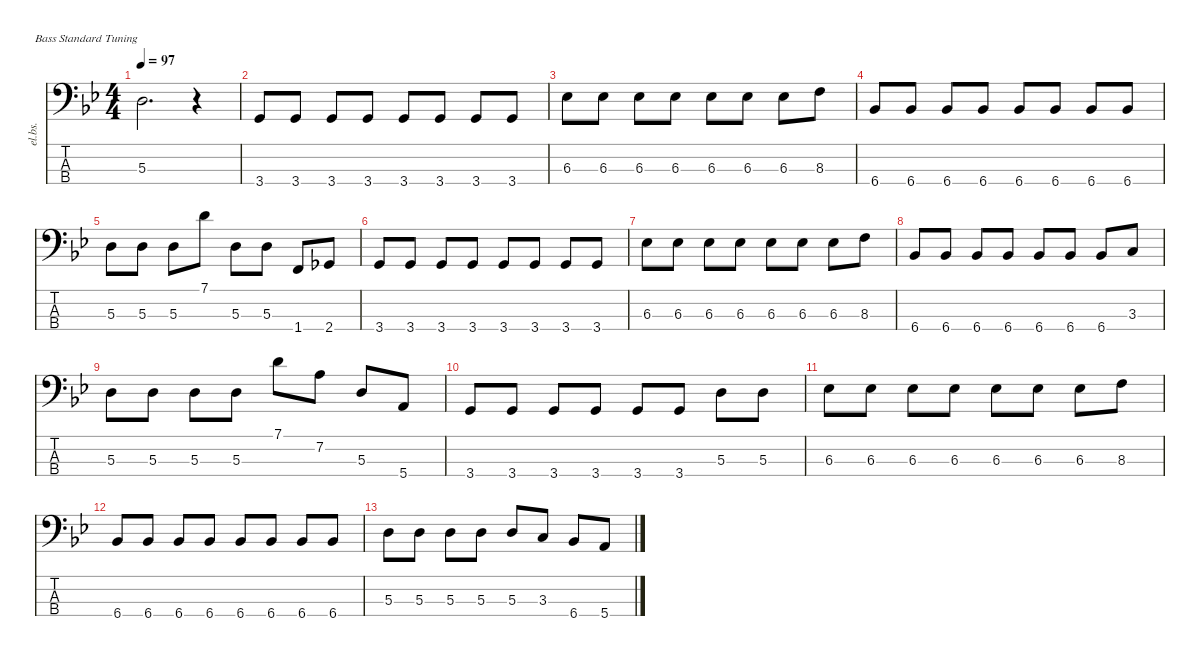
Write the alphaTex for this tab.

\defaultSystemsLayout 4
\hideDynamics
\bracketExtendMode nobrackets
\otherSystemsTrackNameOrientation horizontal
\track ("Electric Bass" "el.bs.") {instrument electricbassfinger}
\staff {score tabs}
\tuning (G2 D2 A1 E1)
\ts (4 4)
\tempo 97
\clef f4
\ks bb
5.3.2{d dy mf} r.4 |
3.4.8 3.4.8 3.4.8 3.4.8 3.4.8 3.4.8 3.4.8 3.4.8 |
6.3.8 6.3.8 6.3.8 6.3.8 6.3.8 6.3.8 6.3.8 8.3.8 |
6.4.8 6.4.8 6.4.8 6.4.8 6.4.8 6.4.8 6.4.8 6.4.8 |
5.3.8 5.3.8 5.3.8 7.1.8 5.3.8 5.3.8 1.4.8 2.4.8 |
3.4.8 3.4.8 3.4.8 3.4.8 3.4.8 3.4.8 3.4.8 3.4.8 |
6.3.8 6.3.8 6.3.8 6.3.8 6.3.8 6.3.8 6.3.8 8.3.8 |
6.4.8 6.4.8 6.4.8 6.4.8 6.4.8 6.4.8 6.4.8 3.3.8 |
5.3.8 5.3.8 5.3.8 5.3.8 7.1.8 7.2.8 5.3.8 5.4.8 |
3.4.8{dy mp} 3.4.8 3.4.8 3.4.8 3.4.8 3.4.8 5.3.8 5.3.8 |
6.3.8 6.3.8 6.3.8 6.3.8 6.3.8 6.3.8 6.3.8 8.3.8 |
6.4.8 6.4.8 6.4.8 6.4.8 6.4.8 6.4.8 6.4.8 6.4.8 |
5.3.8 5.3.8 5.3.8 5.3.8 5.3.8 3.3.8 6.4.8 5.4.8
